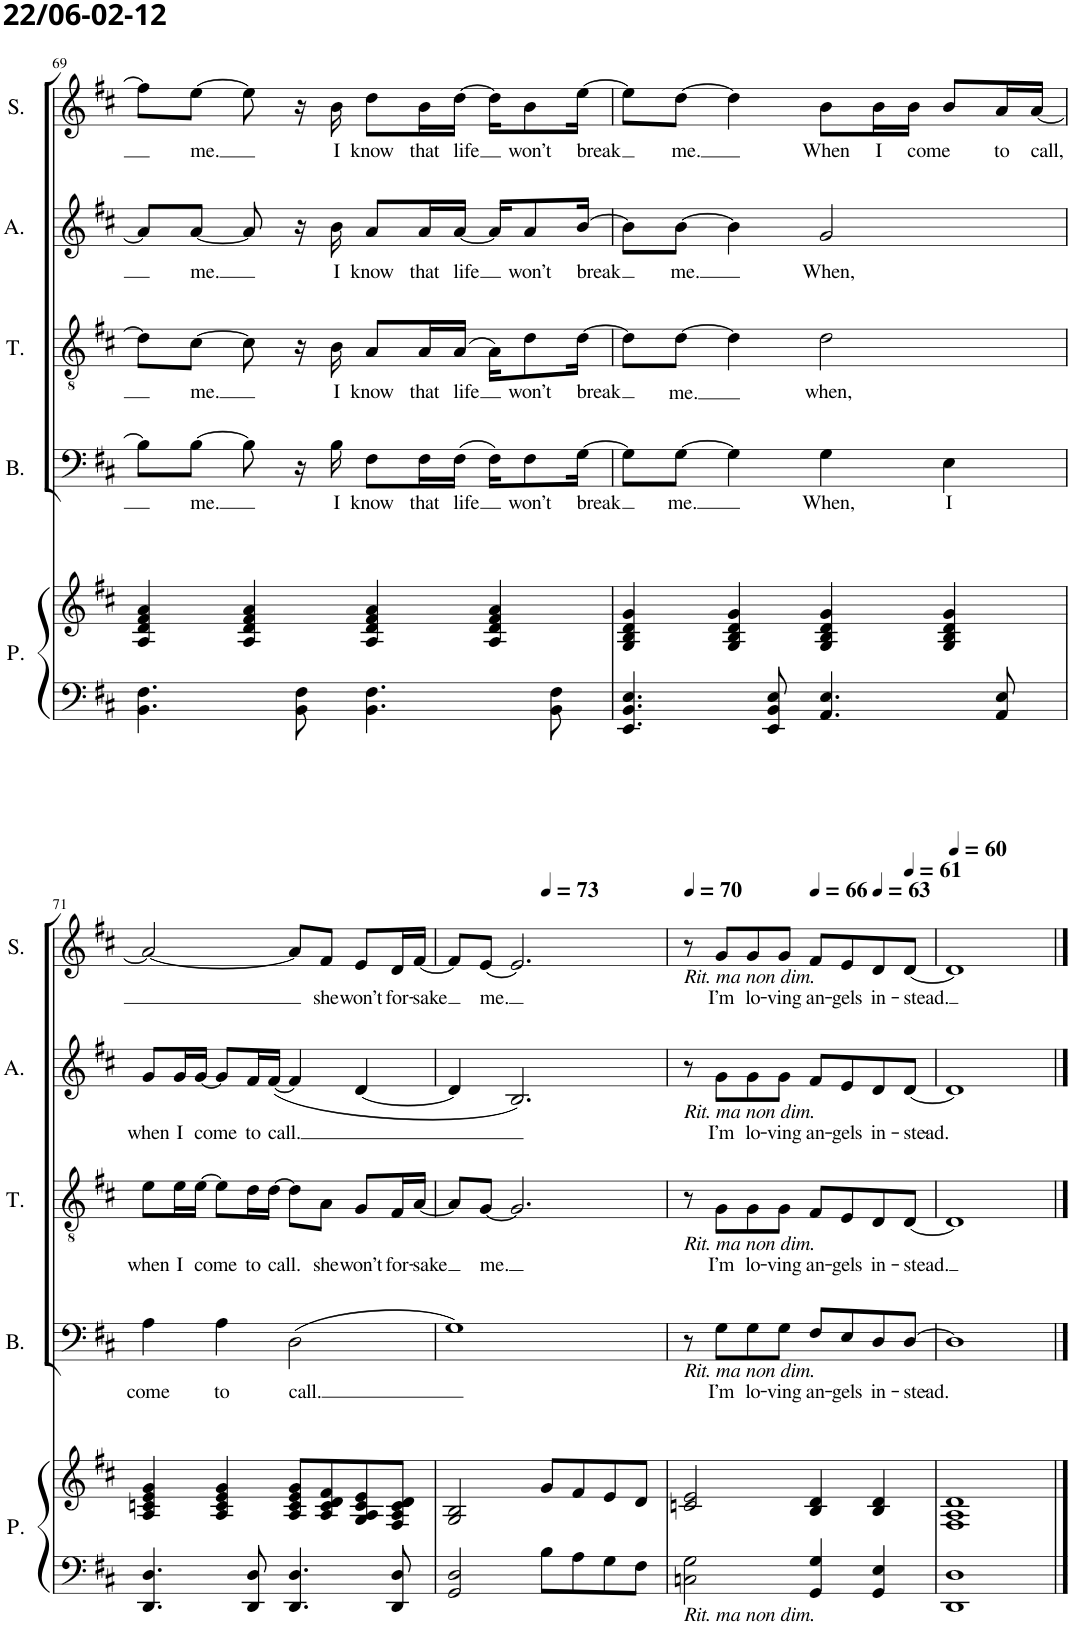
**kern	**kern	**kern	**text	**kern	**text	**kern	**text	**kern	**text
*part5	*part5	*part4	*part4	*part3	*part3	*part2	*part2	*part1	*part1
*staff6	*staff5	*staff4	*staff4	*staff3	*staff3	*staff2	*staff2	*staff1	*staff1
*I"Piano	*	*I"Bass	*	*I"Tenor	*	*I"Alto	*	*I"Soprano	*
*I'P.	*	*I'B.	*	*I'T.	*	*I'A.	*	*I'S.	*
!!LO:PB:g=z
*clefF4	*clefG2	*clefF4	*	*clefGv2	*	*clefG2	*	*clefG2	*
*k[f#c#]	*k[f#c#]	*k[f#c#]	*	*k[f#c#]	*	*k[f#c#]	*	*k[f#c#]	*
*M4/4	*M4/4	*M4/4	*	*M4/4	*	*M4/4	*	*M4/4	*
*met(c)	*met(c)	*met(c)	*	*met(c)	*	*met(c)	*	*met(c)	*
=69	=69	=69	=69	=69	=69	=69	=69	=69	=69
4.BB\ 4.F#\	4A/ 4d/ 4f#/ 4a/	8B\L]	.	8d\L]	.	8a/L]	.	8ff#\L]	.
!	!	!	!LO:LY:b	!	!LO:LY:b	!	!LO:LY:b	!	!LO:LY:b
.	.	[8B\J	me.	[8c#\J	me.	[8a/J	me.	[8ee\J	me.
.	4A/ 4d/ 4f#/ 4a/	8B\]	.	8c#\]	.	8a/]	.	8ee\]	.
8BB\ 8F#\	.	16r	.	16r	.	16r	.	16r	.
!	!	!	!LO:LY:b	!	!LO:LY:b	!	!LO:LY:b	!	!LO:LY:b
.	.	16B\	I	16B\	I	16b\	I	16b\	I
!	!	!	!LO:LY:b	!	!LO:LY:b	!	!LO:LY:b	!	!LO:LY:b
4.BB\ 4.F#\	4A/ 4d/ 4f#/ 4a/	8F#\L	know	8A/L	know	8a/L	know	8dd\L	know
!	!	!	!LO:LY:b	!	!LO:LY:b	!	!LO:LY:b	!	!LO:LY:b
.	.	16F#\L	that	16A/L	that	16a/L	that	16b\L	that
!	!	!	!LO:LY:b	!	!LO:LY:b	!	!LO:LY:b	!	!LO:LY:b
.	.	(16F#\JJ	life	(16A/JJ	life	[16a/JJ	life	[16dd\JJ	life
.	4A/ 4d/ 4f#/ 4a/	16F#\KL)	.	16A\KL)	.	16a/KL]	.	16dd\KL]	.
!	!	!	!LO:LY:b	!	!LO:LY:b	!	!LO:LY:b	!	!LO:LY:b
.	.	8F#\	won’t	8d\	won’t	8a/	won’t	8b\	won’t
8BB\ 8F#\	.	.	.	.	.	.	.	.	.
!	!	!	!LO:LY:b	!	!LO:LY:b	!	!LO:LY:b	!	!LO:LY:b
.	.	[16G\Jk	break	[16d\Jk	break	[16b/Jk	break	[16ee\Jk	break
=70	=70	=70	=70	=70	=70	=70	=70	=70	=70
4.EE/ 4.BB/ 4.E/	4G/ 4B/ 4d/ 4g/	8G\L]	.	8d\L]	.	8b\L]	.	8ee\L]	.
!	!	!	!LO:LY:b	!	!LO:LY:b	!	!LO:LY:b	!	!LO:LY:b
.	.	[8G\J	me.	[8d\J	me.	[8b\J	me.	[8dd\J	me.
.	4G/ 4B/ 4d/ 4g/	4G\]	.	4d\]	.	4b\]	.	4dd\]	.
8EE/ 8BB/ 8E/	.	.	.	.	.	.	.	.	.
!	!	!	!LO:LY:b	!	!LO:LY:b	!	!LO:LY:b	!	!LO:LY:b
4.AA/ 4.E/	4G/ 4B/ 4d/ 4g/	4G\	When,	2d\	when,	2g/	When,	8b\L	When
!	!	!	!	!	!	!	!	!	!LO:LY:b
.	.	.	.	.	.	.	.	16b\L	I
!	!	!	!	!	!	!	!	!	!LO:LY:b
.	.	.	.	.	.	.	.	16b\JJ	come
!	!	!	!LO:LY:b	!	!	!	!	!	!
.	4G/ 4B/ 4d/ 4g/	4E\	I	.	.	.	.	8b/L	.
!	!	!	!	!	!	!	!	!	!LO:LY:b
8AA/ 8E/	.	.	.	.	.	.	.	16a/L	to
!	!	!	!	!	!	!	!	!	!LO:LY:b
.	.	.	.	.	.	.	.	[16a/JJ	call,
!!LO:LB:g=z
=71	=71	=71	=71	=71	=71	=71	=71	=71	=71
!	!	!	!LO:LY:b	!	!LO:LY:b	!	!LO:LY:b	!	!
4.DD/ 4.D/	4A/ 4cn/ 4e/ 4g/	4A\	come	8e\L	when	8g/L	when	2a/_	.
!	!	!	!	!	!LO:LY:b	!	!LO:LY:b	!	!
.	.	.	.	16e\L	I	16g/L	I	.	.
!	!	!	!	!	!LO:LY:b	!	!LO:LY:b	!	!
.	.	.	.	[16e\JJ	come	[16g/JJ	come	.	.
!	!	!	!LO:LY:b	!	!	!	!	!	!
.	4A/ 4c/ 4e/ 4g/	4A\	to	8e\L]	.	8g/L]	.	.	.
!	!	!	!	!	!LO:LY:b	!	!LO:LY:b	!	!
8DD/ 8D/	.	.	.	16d\L	to	16f#/L	to	.	.
!	!	!	!	!	!LO:LY:b	!	!LO:LY:b	!	!
.	.	.	.	[16d\JJ	call.	([16f#/JJ	call.	.	.
!	!	!	!LO:LY:b	!	!	!	!	!	!
4.DD/ 4.D/	8A/ 8c/ 8e/ 8g/L	(>2D\	call.	8d\L]	.	4f#/]	.	8a/L]	.
!	!	!	!	!	!LO:LY:b	!	!	!	!LO:LY:b
.	8A/ 8c/ 8d/ 8f#/	.	.	8A\J	she	.	.	8f#/J	she
!	!	!	!	!	!LO:LY:b	!	!	!	!LO:LY:b
.	8G/ 8A/ 8c/ 8e/	.	.	8G/L	won’t	[4d/	.	8e/L	won’t
!	!	!	!	!	!LO:LY:b	!	!	!	!LO:LY:b
8DD/ 8D/	8F#/ 8A/ 8c/ 8d/J	.	.	16F#/L	for-	.	.	16d/L	for-
!	!	!	!	!	!LO:LY:b	!	!	!	!LO:LY:b
.	.	.	.	[16A/JJ	-sake	.	.	[16f#/JJ	-sake
=72	=72	=72	=72	=72	=72	=72	=72	=72	=72
*	*	*	*	*	*	*	*	*^	*
2GG/ 2D/	2G/ 2B/	1G)	.	8A/L]	.	4d/]	.	8f#/L]	2ryy	.
!	!	!	!	!	!LO:LY:b	!	!	!	!	!LO:LY:b
.	.	.	.	[8G/J	me.	.	.	[8e/J	.	me.
.	.	.	.	2.G/]	.	2.B/)	.	2.e/]	.	.
*	*	*	*	*	*	*	*	*MM73	*	*
8B\L	8g/L	.	.	.	.	.	.	.	2ryy	.
8A\	8f#/	.	.	.	.	.	.	.	.	.
8G\	8e/	.	.	.	.	.	.	.	.	.
8F#\J	8d/J	.	.	.	.	.	.	.	.	.
*	*	*	*	*	*	*	*	*v	*v	*
=73	=73	=73	=73	=73	=73	=73	=73	=73	=73
*	*	*	*	*	*	*	*	*MM70	*
*	*	*	*	*	*	*	*	*^	*
!	!	!	!	!	!	!	!	!LO:TX:b:i:t=Rit. ma non dim.	!	!
!	!	!	!	!	!	!LO:TX:b:i:t=Rit. ma non dim.	!	!	!	!
!	!	!	!	!LO:TX:b:i:t=Rit. ma non dim.	!	!	!	!	!	!
!	!	!LO:TX:b:i:t=Rit. ma non dim.	!	!	!	!	!	!	!	!
!LO:TX:b:i:t=Rit. ma non dim.	!	!	!	!	!	!	!	!	!	!
*	*	*	*	*	*	*	*	*v	*v	*
2Cn\ 2G\	2cn/ 2e/	8r	.	8r	.	8r	.	8r	.
!	!	!	!LO:LY:b	!	!LO:LY:b	!	!LO:LY:b	!	!LO:LY:b
.	.	8G\L	I’m	8G\L	I’m	8g\L	I’m	8g/L	I’m
!	!	!	!LO:LY:b	!	!LO:LY:b	!	!LO:LY:b	!	!LO:LY:b
.	.	8G\	lo-	8G\	lo-	8g\	lo-	8g/	lo-
!	!	!	!LO:LY:b	!	!LO:LY:b	!	!LO:LY:b	!	!LO:LY:b
.	.	8G\J	-ving	8G\J	-ving	8g\J	-ving	8g/J	-ving
*	*	*	*	*	*	*	*	*MM66	*
!	!	!	!LO:LY:b	!	!LO:LY:b	!	!LO:LY:b	!	!LO:LY:b
4GG/ 4G/	4B/ 4d/	8F#/L	an-	8F#/L	an-	8f#/L	an-	8f#/L	an-
!	!	!	!LO:LY:b	!	!LO:LY:b	!	!LO:LY:b	!	!LO:LY:b
.	.	8E/	-gels	8E/	-gels	8e/	-gels	8e/	-gels
*	*	*	*	*	*	*	*	*MM63	*
!	!	!	!LO:LY:b	!	!LO:LY:b	!	!LO:LY:b	!	!LO:LY:b
4GG/ 4E/	4B/ 4d/	8D/	in-	8D/	in-	8d/	in-	8d/	in-
*	*	*	*	*	*	*	*	*MM61	*
!	!	!	!LO:LY:b	!	!LO:LY:b	!	!LO:LY:b	!	!LO:LY:b
.	.	[8D/J	-stead.-	[8D/J	-stead.	[8d/J	-stead.-	[8d/J	-stead.
=74	=74	=74	=74	=74	=74	=74	=74	=74	=74
*	*	*	*	*	*	*	*	*MM60	*
1DD 1D	1F# 1A 1d	1D]	.	1D]	.	1d]	.	1d]	.
==	==	==	==	==	==	==	==	==	==
*-	*-	*-	*-	*-	*-	*-	*-	*-	*-
